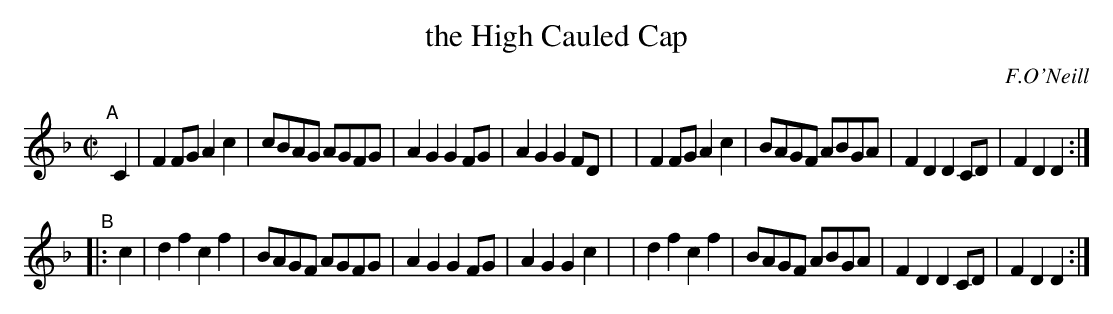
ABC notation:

X:1
T: the High Cauled Cap
O: F.O'Neill
M: C|
L: 1/8
K: Dm
"^A"[|] C2 \
| F2FG A2c2 | cBAG AGFG | A2G2 G2FG | A2G2 G2FD |\
| F2FG A2c2 | BAGF ABGA | F2D2 D2CD | F2D2 D2  :|
"^B"|: c2 \
| d2f2 c2f2 | BAGF AGFG | A2G2 G2FG | A2G2 G2c2 |\
| d2f2 c2f2 | BAGF ABGA | F2D2 D2CD | F2D2 D2  :|
